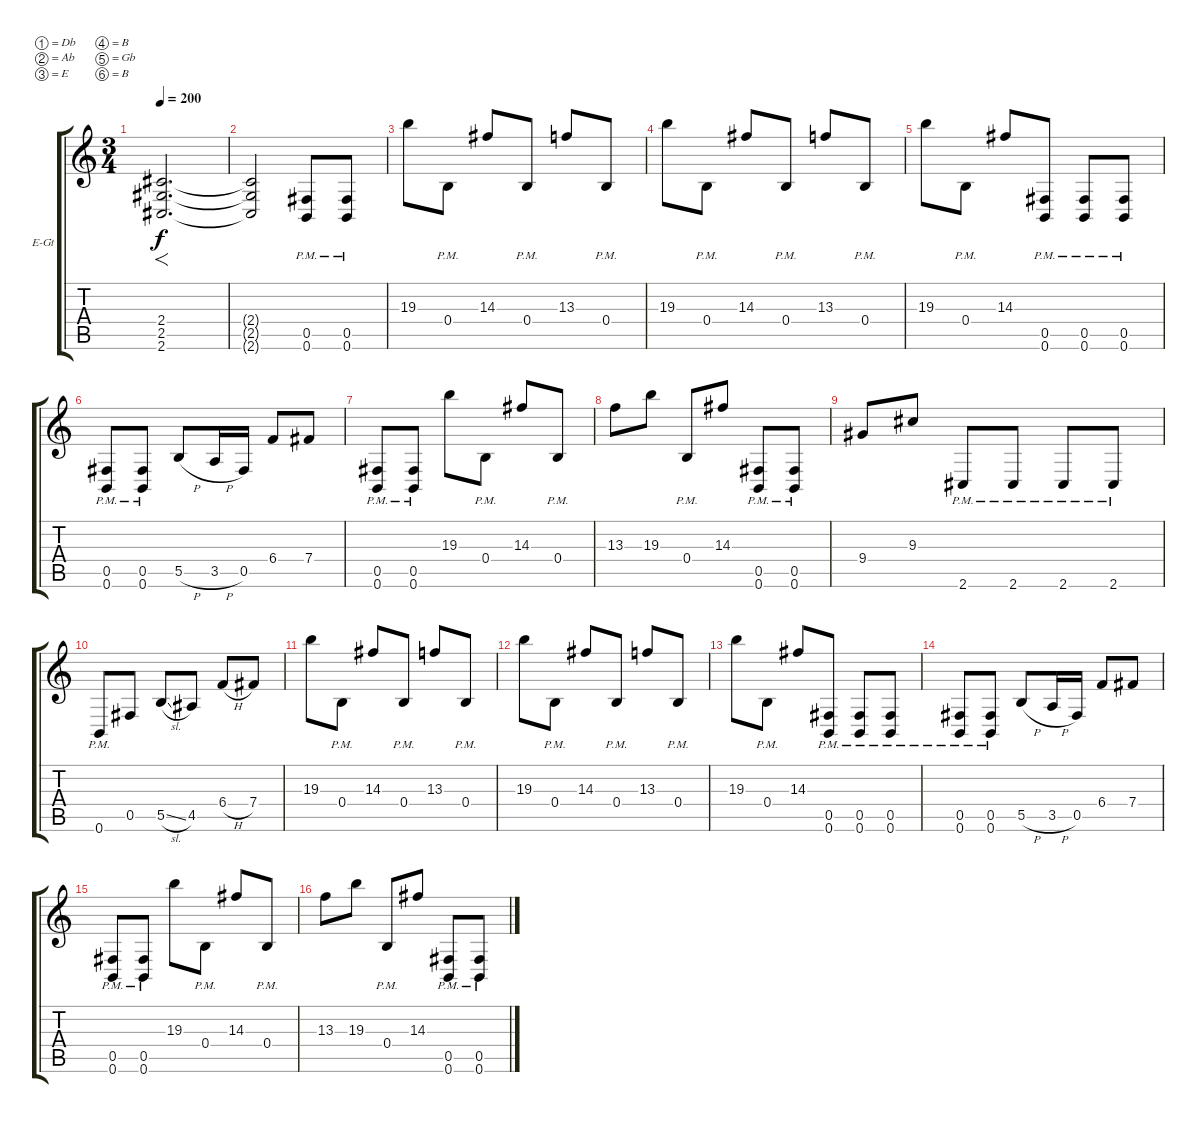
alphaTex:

\bracketExtendMode groupsimilarinstruments
\firstSystemTrackNameOrientation horizontal
\otherSystemsTrackNameOrientation horizontal
\track ("Track 1" "E-Gt") {multiBarRest instrument overdrivenguitar}
\staff {score tabs}
\tuning (Db4 Ab3 E3 B2 Gb2 B1)
\ts (3 4)
\beaming (8 2 2 2)
\tempo 200
\clef g2
\ks c
(2.4 2.5 2.6).2{f d dy f instrument overdrivenguitar} |
(2.4{t} 2.5{t} 2.6{t}).2 (0.5{pm} 0.6{pm}).8 (0.5{pm} 0.6{pm}).8 |
19.3.8 0.4{pm}.8 14.3.8 0.4{pm}.8 13.3.8 0.4{pm}.8 |
19.3.8 0.4{pm}.8 14.3.8 0.4{pm}.8 13.3.8 0.4{pm}.8 |
19.3.8 0.4{pm}.8 14.3.8 (0.5{pm} 0.6{pm}).8 (0.5{pm} 0.6{pm}).8 (0.5{pm} 0.6{pm}).8 |
(0.5{pm} 0.6{pm}).8 (0.5{pm} 0.6{pm}).8 5.5{h}.8 3.5{h}.16 0.5.16 6.4.8 7.4.8 |
(0.5{pm} 0.6{pm}).8 (0.5{pm} 0.6{pm}).8 19.3.8 0.4{pm}.8 14.3.8 0.4{pm}.8 |
13.3.8 19.3.8 0.4{pm}.8 14.3.8 (0.5{pm} 0.6{pm}).8 (0.5{pm} 0.6{pm}).8 |
9.4.8 9.3.8 2.6{pm}.8 2.6{pm}.8 2.6{pm}.8 2.6{pm}.8 |
0.6{pm}.8 0.5.8 5.5{sl}.8 4.5.8 6.4{h}.8 7.4.8 |
19.3.8 0.4{pm}.8 14.3.8 0.4{pm}.8 13.3.8 0.4{pm}.8 |
19.3.8 0.4{pm}.8 14.3.8 0.4{pm}.8 13.3.8 0.4{pm}.8 |
19.3.8 0.4{pm}.8 14.3.8 (0.5{pm} 0.6{pm}).8 (0.5{pm} 0.6{pm}).8 (0.5{pm} 0.6{pm}).8 |
(0.5{pm} 0.6{pm}).8 (0.5{pm} 0.6{pm}).8 5.5{h}.8 3.5{h}.16 0.5.16 6.4.8 7.4.8 |
(0.5{pm} 0.6{pm}).8 (0.5{pm} 0.6{pm}).8 19.3.8 0.4{pm}.8 14.3.8 0.4{pm}.8 |
13.3.8 19.3.8 0.4{pm}.8 14.3.8 (0.5{pm} 0.6{pm}).8 (0.5{pm} 0.6{pm}).8
